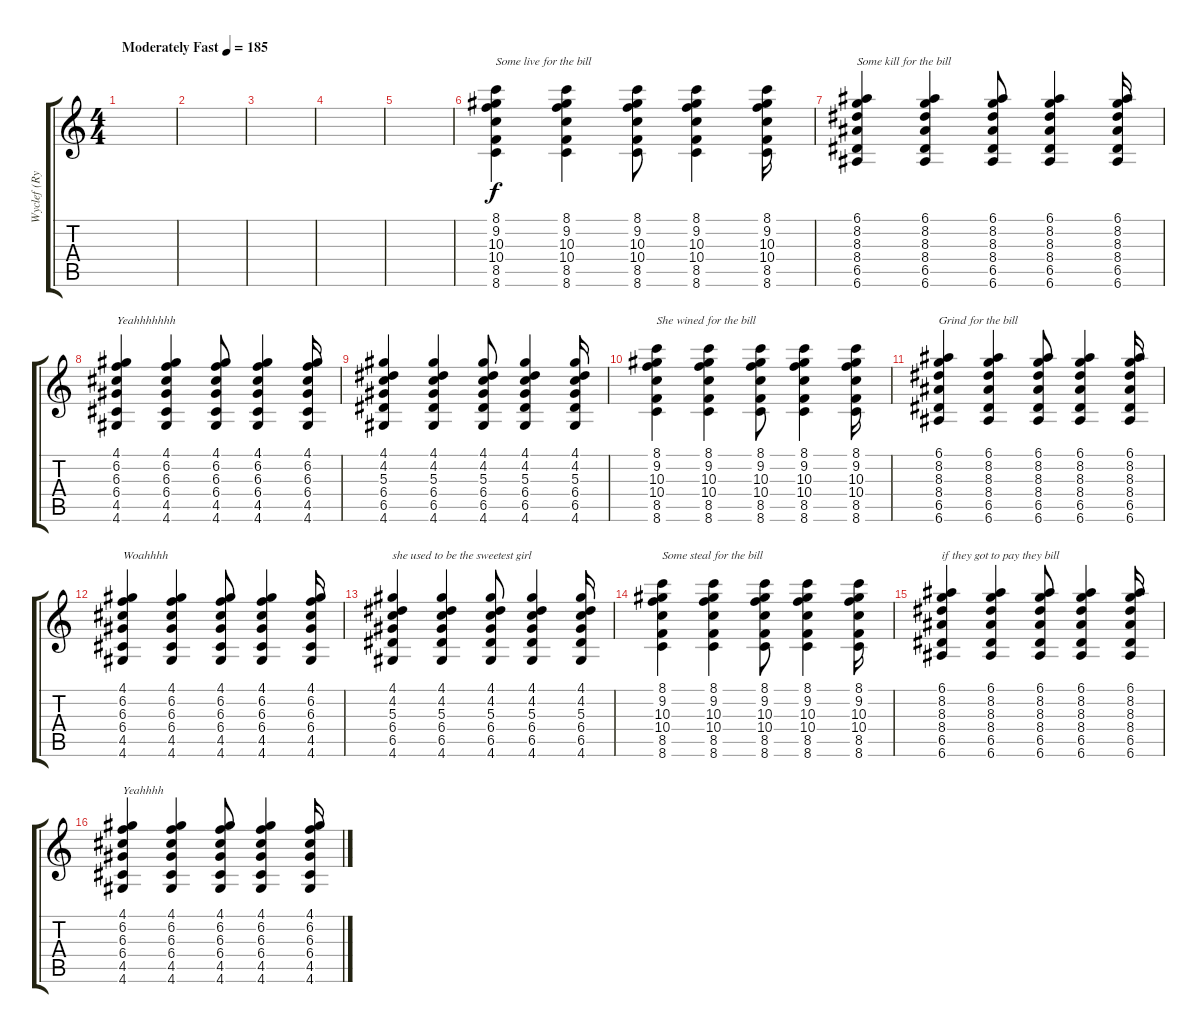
\track ("Wyclef (Rythm)" "Wyclef (Ry") {instrument acousticguitarsteel}
\staff {score tabs}
\tuning (E4 B3 G3 D3 A2 E2) {hide}
\ts (4 4)
\tempo (185 "Moderately Fast")
\clef g2
\ks c
|
|
|
|
|
(8.1 9.2 10.3 10.4 8.5 8.6).4{txt "Some live for the bill"} (8.1 9.2 10.3 10.4 8.5 8.6).4 (8.1 9.2 10.3 10.4 8.5 8.6).8 (8.1 9.2 10.3 10.4 8.5 8.6).4 (8.1 9.2 10.3 10.4 8.5 8.6).16 |
(6.1 8.2 8.3 8.4 6.5 6.6).4{txt "Some kill for the bill"} (6.1 8.2 8.3 8.4 6.5 6.6).4 (6.1 8.2 8.3 8.4 6.5 6.6).8 (6.1 8.2 8.3 8.4 6.5 6.6).4 (6.1 8.2 8.3 8.4 6.5 6.6).16 |
(4.1 6.2 6.3 6.4 4.5 4.6).4{txt "Yeahhhhhhh"} (4.1 6.2 6.3 6.4 4.5 4.6).4 (4.1 6.2 6.3 6.4 4.5 4.6).8 (4.1 6.2 6.3 6.4 4.5 4.6).4 (4.1 6.2 6.3 6.4 4.5 4.6).16 |
(4.1 4.2 5.3 6.4 6.5 4.6).4 (4.1 4.2 5.3 6.4 6.5 4.6).4 (4.1 4.2 5.3 6.4 6.5 4.6).8 (4.1 4.2 5.3 6.4 6.5 4.6).4 (4.1 4.2 5.3 6.4 6.5 4.6).16 |
(8.1 9.2 10.3 10.4 8.5 8.6).4{txt "She wined for the bill"} (8.1 9.2 10.3 10.4 8.5 8.6).4 (8.1 9.2 10.3 10.4 8.5 8.6).8 (8.1 9.2 10.3 10.4 8.5 8.6).4 (8.1 9.2 10.3 10.4 8.5 8.6).16 |
(6.1 8.2 8.3 8.4 6.5 6.6).4{txt "Grind for the bill"} (6.1 8.2 8.3 8.4 6.5 6.6).4 (6.1 8.2 8.3 8.4 6.5 6.6).8 (6.1 8.2 8.3 8.4 6.5 6.6).4 (6.1 8.2 8.3 8.4 6.5 6.6).16 |
(4.1 6.2 6.3 6.4 4.5 4.6).4{txt "Woahhhh"} (4.1 6.2 6.3 6.4 4.5 4.6).4 (4.1 6.2 6.3 6.4 4.5 4.6).8 (4.1 6.2 6.3 6.4 4.5 4.6).4 (4.1 6.2 6.3 6.4 4.5 4.6).16 |
(4.1 4.2 5.3 6.4 6.5 4.6).4{txt "she used to be the sweetest girl"} (4.1 4.2 5.3 6.4 6.5 4.6).4 (4.1 4.2 5.3 6.4 6.5 4.6).8 (4.1 4.2 5.3 6.4 6.5 4.6).4 (4.1 4.2 5.3 6.4 6.5 4.6).16 |
(8.1 9.2 10.3 10.4 8.5 8.6).4{txt "Some steal for the bill"} (8.1 9.2 10.3 10.4 8.5 8.6).4 (8.1 9.2 10.3 10.4 8.5 8.6).8 (8.1 9.2 10.3 10.4 8.5 8.6).4 (8.1 9.2 10.3 10.4 8.5 8.6).16 |
(6.1 8.2 8.3 8.4 6.5 6.6).4{txt "if they got to pay they bill"} (6.1 8.2 8.3 8.4 6.5 6.6).4 (6.1 8.2 8.3 8.4 6.5 6.6).8 (6.1 8.2 8.3 8.4 6.5 6.6).4 (6.1 8.2 8.3 8.4 6.5 6.6).16 |
(4.1 6.2 6.3 6.4 4.5 4.6).4{txt "Yeahhhh"} (4.1 6.2 6.3 6.4 4.5 4.6).4 (4.1 6.2 6.3 6.4 4.5 4.6).8 (4.1 6.2 6.3 6.4 4.5 4.6).4 (4.1 6.2 6.3 6.4 4.5 4.6).16
